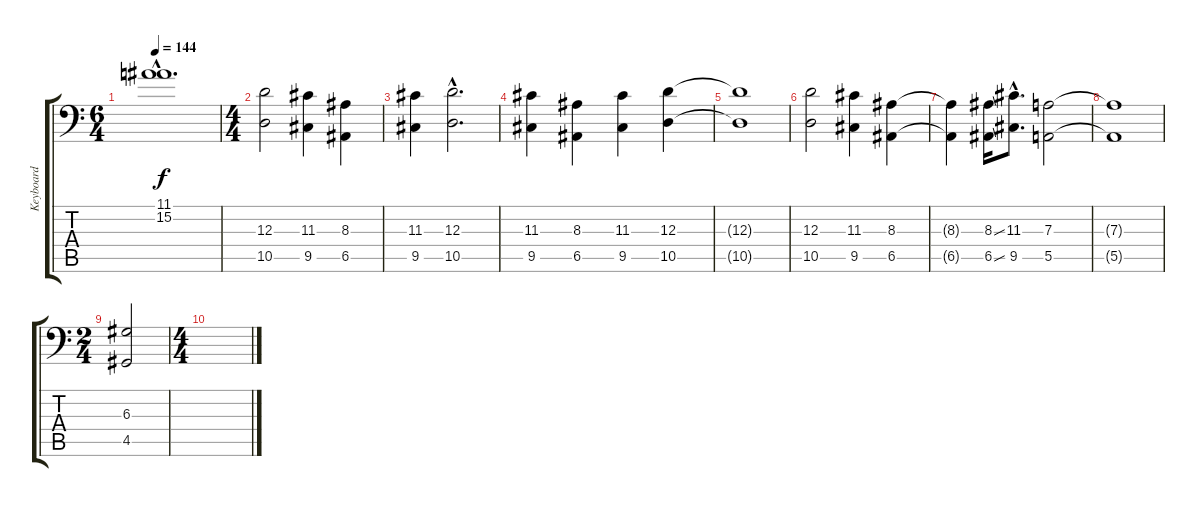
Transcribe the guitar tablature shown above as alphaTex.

\track ("Keyboard" "Keyboard") {instrument frenchhorn}
\staff {score tabs}
\tuning (B3 Gb3 D3 A2 E2 A1) {hide}
\ts (6 4)
\tempo 144
\clef f4
\ks c
(11.1{hac t} 15.2{hac t}).1{d dy f} |
\ts (4 4)
(12.3 10.5).2{volume 15 instrument frenchhorn} (11.3 9.5).4 (8.3 6.5).4 |
(11.3 9.5).4 (12.3{hac} 10.5{hac}).2{d} |
(11.3 9.5).4 (8.3 6.5).4 (11.3 9.5).4 (12.3 10.5).4 |
(12.3{t} 10.5{t}).1 |
(12.3 10.5).2 (11.3 9.5).4 (8.3 6.5).4 |
(8.3{t} 6.5{t}).4 (8.3{ss} 6.5{ss}).16 (11.3{hac} 9.5{hac}).8{d} (7.3 5.5).2 |
(7.3{t} 5.5{t}).1 |
\ts (2 4)
(6.3 4.5).2 |
\ts (4 4)
